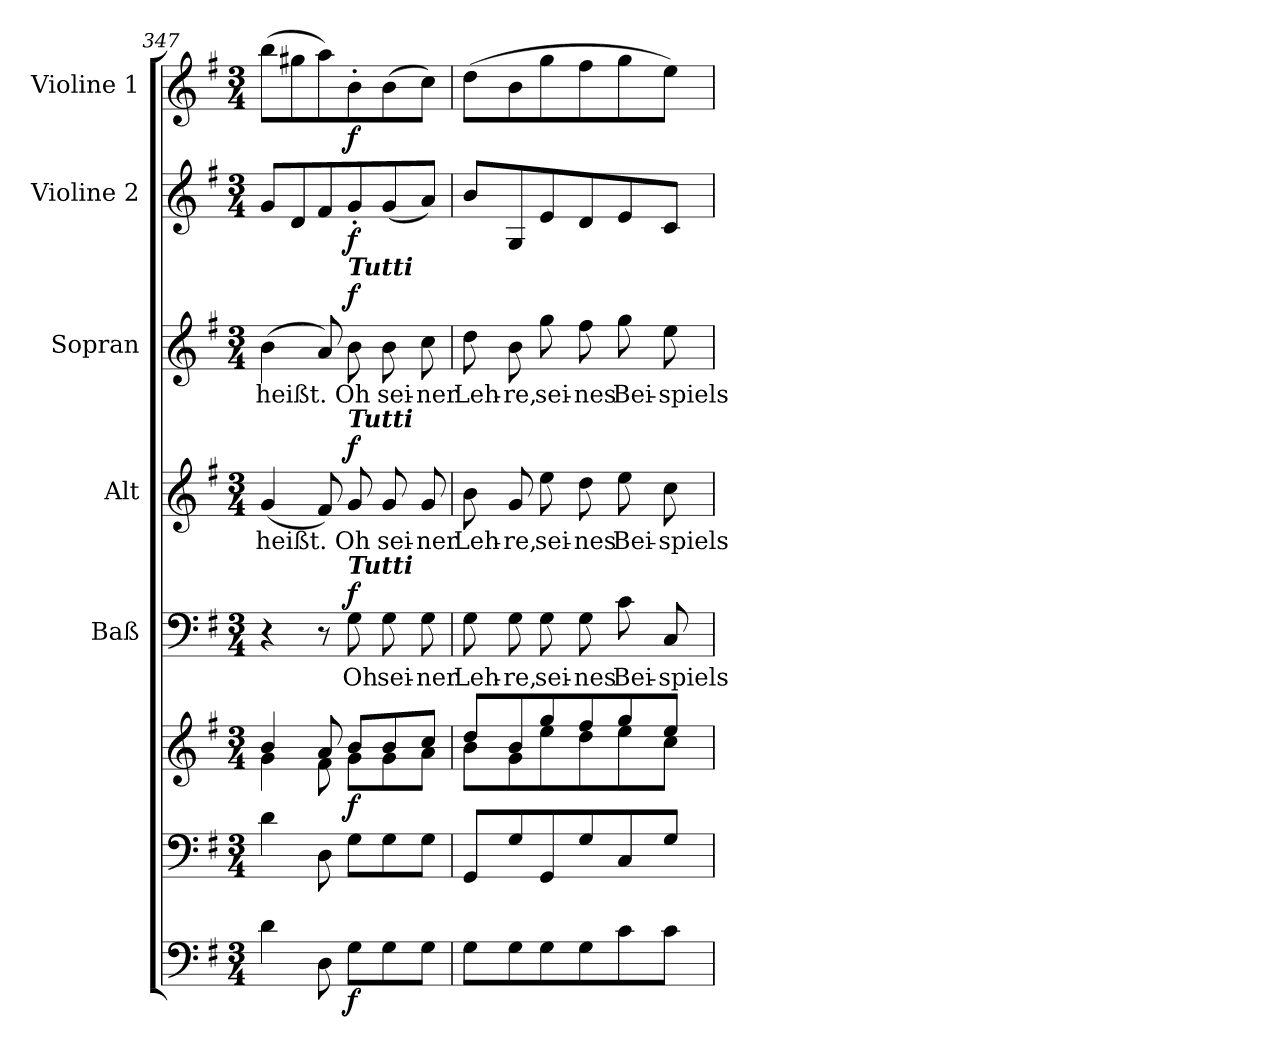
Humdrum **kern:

**kern	**dynam	**kern	**kern	**dynam	**kern	**text	**dynam	**kern	**text	**dynam	**kern	**text	**dynam	**kern	**dynam	**kern	**dynam
*part7	*part7	*part6	*part6	*part6	*part5	*part5	*part5	*part4	*part4	*part4	*part3	*part3	*part3	*part2	*part2	*part1	*part1
*staff8	*staff8	*staff7	*staff6	*staff6/7	*staff5	*staff5	*staff5	*staff4	*staff4	*staff4	*staff3	*staff3	*staff3	*staff2	*staff2	*staff1	*staff1
*	*	*	*	*	*I"Baß	*	*	*I"Alt	*	*	*I"Sopran	*	*	*I"Violine 2	*	*I"Violine 1	*
*	*	*	*	*	*	*	*	*	*	*	*	*	*	*I'Vln	*	*I'Vln	*
!!LO:PB:g=z
*clefF4	*	*clefF4	*clefG2	*	*clefF4	*	*	*clefG2	*	*	*clefG2	*	*	*clefG2	*	*clefG2	*
*ITrd7c12	*	*	*	*	*	*	*	*	*	*	*	*	*	*	*	*	*
*k[f#]	*	*k[f#]	*k[f#]	*	*k[f#]	*	*	*k[f#]	*	*	*k[f#]	*	*	*k[f#]	*	*k[f#]	*
*G:	*	*G:	*G:	*	*G:	*	*	*G:	*	*	*G:	*	*	*G:	*	*G:	*
*M3/4	*	*M3/4	*M3/4	*	*M3/4	*	*	*M3/4	*	*	*M3/4	*	*	*M3/4	*	*M3/4	*
=347	=347	=347	=347	=347	=347	=347	=347	=347	=347	=347	=347	=347	=347	=347	=347	=347	=347
*	*	*	*^	*	*	*	*	*	*	*	*	*	*	*	*	*	*
!	!	!	!	!	!	!	!	!	!	!LO:LY:b	!	!	!LO:LY:b	!	!	!	!	!
4D\	.	4d\	4b/	4g\	.	4r	.	.	(<4g/	heißt.	.	(>4b\	heißt.	.	8g/L	.	(>8bb\L	.
.	.	.	.	.	.	.	.	.	.	.	.	.	.	.	8d/	.	8gg#X\	.
8DD\	.	8D\	8a/	8f#\	.	8r	.	.	8f#/)	.	.	8a/)	.	.	8f#/	.	8aa\)	.
!	!	!	!	!	!	!	!	!	!	!	!	!LO:TX:a:Bi:t=Tutti	!	!	!	!	!	!
!	!	!	!	!	!	!	!	!	!LO:TX:a:Bi:t=Tutti	!	!	!	!	!	!	!	!	!
!	!	!	!	!	!	!LO:TX:a:Bi:t=Tutti	!	!	!	!	!	!	!	!	!	!	!	!
!	!LO:DY:b	!	!	!	!LO:DY:b	!	!LO:LY:b	!LO:DY:a	!	!LO:LY:b	!LO:DY:a	!	!LO:LY:b	!LO:DY:b	!	!LO:DY:b	!	!LO:DY:b
8GG\L	f	8G\L	8b/L	8g\L	f	8G\	Oh	f	8g/	Oh	f	8b\	Oh	f	8g'</	f	8b'>\	f
!	!	!	!	!	!	!	!LO:LY:b	!	!	!LO:LY:b	!	!	!LO:LY:b	!	!	!	!	!
8GG\	.	8G\	8b/	8g\	.	8G\	sei-	.	8g/	sei-	.	8b\	sei-	.	(<8g/	.	(>8b\	.
!	!	!	!	!	!	!	!LO:LY:b	!	!	!LO:LY:b	!	!	!LO:LY:b	!	!	!	!	!
8GG\J	.	8G\J	8cc/J	8a\J	.	8G\	-ner	.	8g/	-ner	.	8cc\	-ner	.	8a/J)	.	8cc\J)	.
=348	=348	=348	=348	=348	=348	=348	=348	=348	=348	=348	=348	=348	=348	=348	=348	=348	=348	=348
!	!	!	!	!	!	!	!LO:LY:b	!	!	!LO:LY:b	!	!	!LO:LY:b	!	!	!	!	!
8GG\L	.	8GG/L	8dd/L	8b\L	.	8G\	Leh-	.	8b\	Leh-	.	8dd\	Leh-	.	8b/L	.	(>8dd\L	.
!	!	!	!	!	!	!	!LO:LY:b	!	!	!LO:LY:b	!	!	!LO:LY:b	!	!	!	!	!
8GG\	.	8G/	8b/	8g\	.	8G\	-re,	.	8g/	-re,	.	8b\	-re,	.	8G/	.	8b\	.
!	!	!	!	!	!	!	!LO:LY:b	!	!	!LO:LY:b	!	!	!LO:LY:b	!	!	!	!	!
8GG\	.	8GG/	8gg/	8ee\	.	8G\	sei-	.	8ee\	sei-	.	8gg\	sei-	.	8e/	.	8gg\	.
!	!	!	!	!	!	!	!LO:LY:b	!	!	!LO:LY:b	!	!	!LO:LY:b	!	!	!	!	!
8GG\	.	8G/	8ff#/	8dd\	.	8G\	-nes	.	8dd\	-nes	.	8ff#\	-nes	.	8d/	.	8ff#\	.
!	!	!	!	!	!	!	!LO:LY:b	!	!	!LO:LY:b	!	!	!LO:LY:b	!	!	!	!	!
8C\	.	8C/	8gg/	8ee\	.	8c\	Bei-	.	8ee\	Bei-	.	8gg\	Bei-	.	8e/	.	8gg\	.
!	!	!	!	!	!	!	!LO:LY:b	!	!	!LO:LY:b	!	!	!LO:LY:b	!	!	!	!	!
8C\J	.	8G/J	8ee/J	8cc\J	.	8C/	-spiels	.	8cc\	-spiels	.	8ee\	-spiels	.	8c/J	.	8ee\J)	.
*	*	*	*v	*v	*	*	*	*	*	*	*	*	*	*	*	*	*	*
=	=	=	=	=	=	=	=	=	=	=	=	=	=	=	=	=	=
*-	*-	*-	*-	*-	*-	*-	*-	*-	*-	*-	*-	*-	*-	*-	*-	*-	*-
